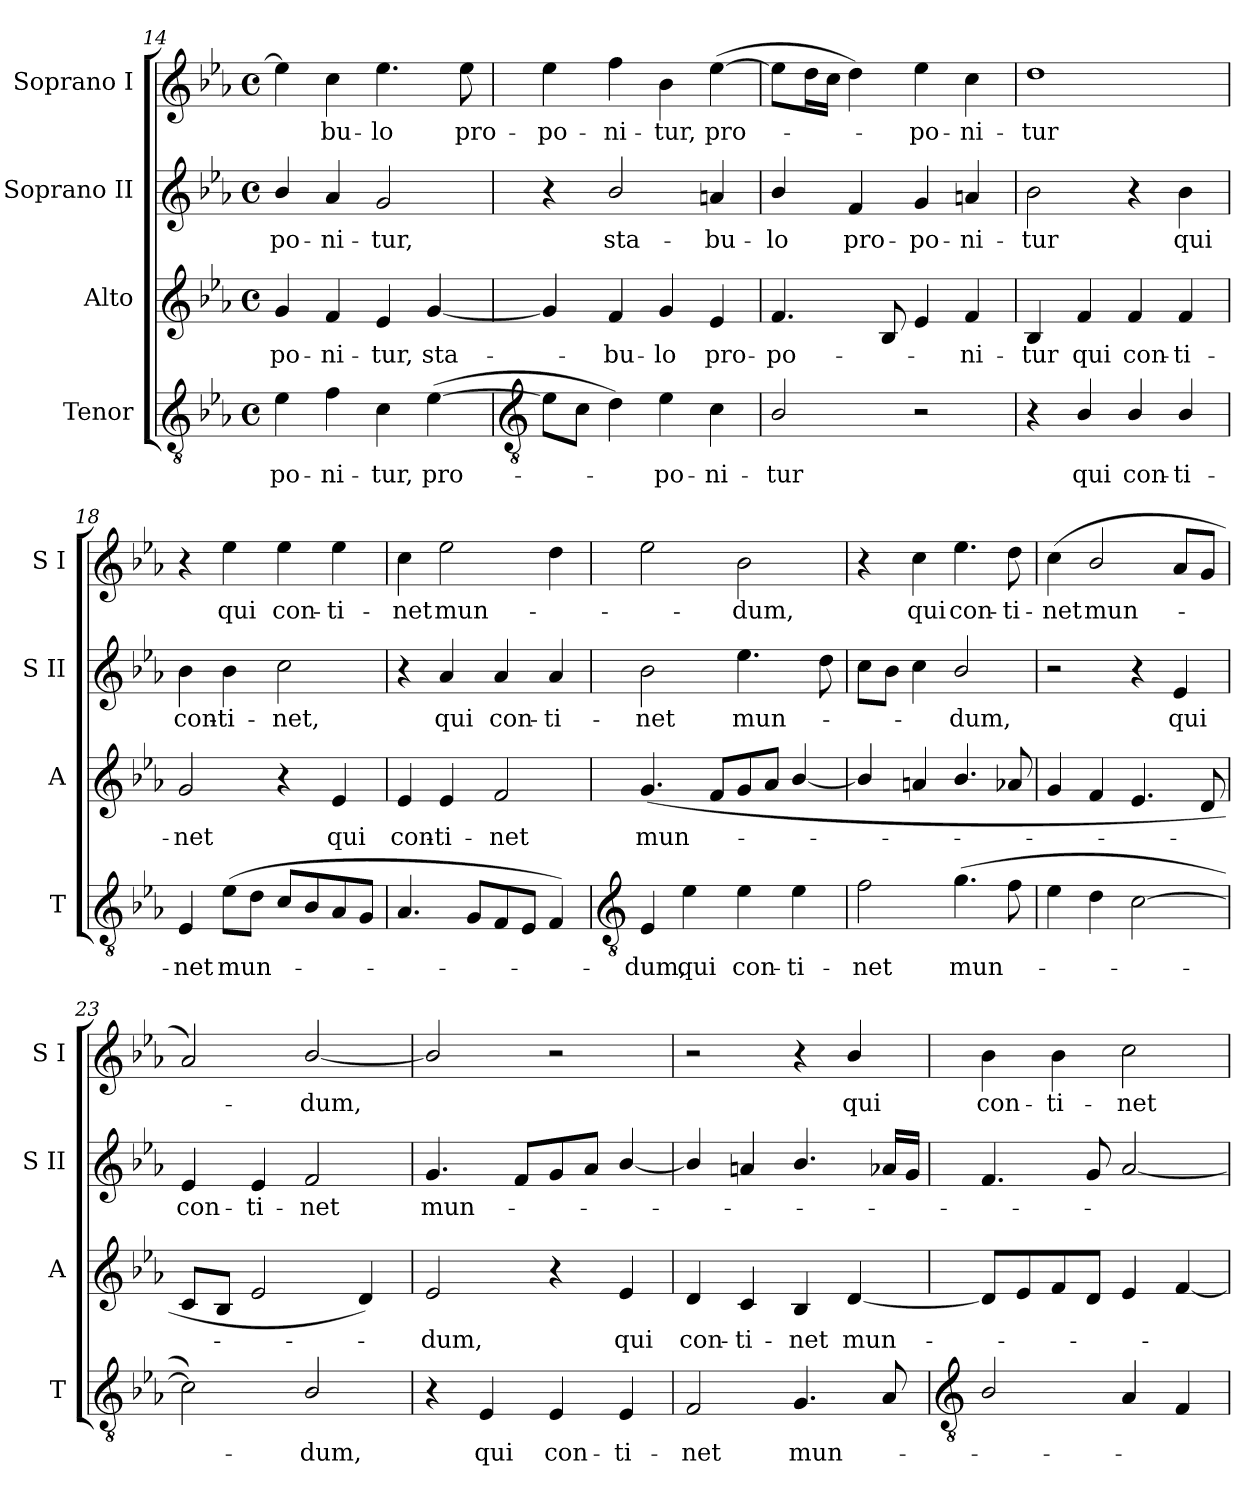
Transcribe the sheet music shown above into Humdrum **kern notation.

**kern	**text	**kern	**text	**kern	**text	**kern	**text
*part4	*part4	*part3	*part3	*part2	*part2	*part1	*part1
*staff4	*staff4	*staff3	*staff3	*staff2	*staff2	*staff1	*staff1
*I"Tenor	*	*I"Alto	*	*I"Soprano II	*	*I"Soprano I	*
*I'T	*	*I'A	*	*I'S II	*	*I'S I	*
*clefGv2	*	*clefG2	*	*clefG2	*	*clefG2	*
*k[b-e-a-]	*	*k[b-e-a-]	*	*k[b-e-a-]	*	*k[b-e-a-]	*
*E-:	*	*E-:	*	*E-:	*	*E-:	*
*M4/4	*	*M4/4	*	*M4/4	*	*M4/4	*
*met(c)	*	*met(c)	*	*met(c)	*	*met(c)	*
=14	=14	=14	=14	=14	=14	=14	=14
!	!LO:LY:b	!	!LO:LY:b	!	!LO:LY:b	!	!
4e-	-po-	4g	-po-	4b-/	-po-	4ee-]	.
!	!LO:LY:b	!	!LO:LY:b	!	!LO:LY:b	!	!LO:LY:b
4f	-ni-	4f	-ni-	4a-	-ni-	4cc	bu-
!	!LO:LY:b	!	!LO:LY:b	!	!LO:LY:b	!	!LO:LY:b
4c	-tur,	4e-	-tur,	2g	-tur,	4.ee-	-lo
!	!LO:LY:b	!	!LO:LY:b	!	!	!	!
(>[4e-	pro-	[4g	sta-	.	.	.	.
!	!	!	!	!	!	!	!LO:LY:b
.	.	.	.	.	.	8ee-	pro-
!!LO:LB:g=z
=15	=15	=15	=15	=15	=15	=15	=15
*clefGv2	*	*	*	*	*	*	*
!	!	!	!	!	!	!	!LO:LY:b
8e-L]	.	4g]	.	4r	.	4ee-	-po-
8cJ	.	.	.	.	.	.	.
!	!	!	!LO:LY:b	!	!LO:LY:b	!	!LO:LY:b
4d)	.	4f	bu-	2b-/	sta-	4ff	-ni-
!	!LO:LY:b	!	!LO:LY:b	!	!	!	!LO:LY:b
4e-	po-	4g	-lo	.	.	4b-	-tur,
!	!LO:LY:b	!	!LO:LY:b	!	!LO:LY:b	!	!LO:LY:b
4c	-ni-	4e-	pro-	4an	-bu-	(>[4ee-	pro-
=16	=16	=16	=16	=16	=16	=16	=16
!	!LO:LY:b	!	!LO:LY:b	!	!LO:LY:b	!	!
2B-/	-tur	4.f	-po-	4b-/	-lo	8ee-L]	.
.	.	.	.	.	.	16ddL	.
.	.	.	.	.	.	16ccJJ	.
!	!	!	!	!	!LO:LY:b	!	!
.	.	.	.	4f	pro-	4dd)	.
.	.	8B-	.	.	.	.	.
!	!	!	!	!	!LO:LY:b	!	!LO:LY:b
2r	.	4e-	.	4g	-po-	4ee-	po-
!	!	!	!LO:LY:b	!	!LO:LY:b	!	!LO:LY:b
.	.	4f	ni-	4an	-ni-	4cc	-ni-
=17	=17	=17	=17	=17	=17	=17	=17
!	!	!	!LO:LY:b	!	!LO:LY:b	!	!LO:LY:b
4r	.	4B-	-tur	2b-	-tur	1dd	-tur
!	!LO:LY:b	!	!LO:LY:b	!	!	!	!
4B-/	qui	4f	qui	.	.	.	.
!	!LO:LY:b	!	!LO:LY:b	!	!	!	!
4B-/	con-	4f	con-	4r	.	.	.
!	!LO:LY:b	!	!LO:LY:b	!	!LO:LY:b	!	!
4B-/	-ti-	4f	-ti-	4b-	qui	.	.
=18	=18	=18	=18	=18	=18	=18	=18
!	!LO:LY:b	!	!LO:LY:b	!	!LO:LY:b	!	!
4E-	-net	2g	-net	4b-	con-	4r	.
!	!LO:LY:b	!	!	!	!LO:LY:b	!	!LO:LY:b
(<8e-L	mun-	.	.	4b-	-ti-	4ee-	qui
8dJ	.	.	.	.	.	.	.
!	!	!	!	!	!LO:LY:b	!	!LO:LY:b
8cL	.	4r	.	2cc	-net,	4ee-	con-
8B-	.	.	.	.	.	.	.
!	!	!	!LO:LY:b	!	!	!	!LO:LY:b
8A-	.	4e-	qui	.	.	4ee-	-ti-
8GJ	.	.	.	.	.	.	.
=19	=19	=19	=19	=19	=19	=19	=19
!	!	!	!LO:LY:b	!	!	!	!LO:LY:b
4.A-	.	4e-	con-	4r	.	4cc	-net
!	!	!	!LO:LY:b	!	!LO:LY:b	!	!LO:LY:b
.	.	4e-	-ti-	4a-	qui	2ee-	mun-
8GL	.	.	.	.	.	.	.
!	!	!	!LO:LY:b	!	!LO:LY:b	!	!
8F	.	2f	-net	4a-	con-	.	.
8E-J	.	.	.	.	.	.	.
!	!	!	!	!	!LO:LY:b	!	!
4F)	.	.	.	4a-	-ti-	4dd	.
!!LO:LB:g=z
=20	=20	=20	=20	=20	=20	=20	=20
*clefGv2	*	*	*	*	*	*	*
!	!LO:LY:b	!	!LO:LY:b	!	!LO:LY:b	!	!
4E-	dum,	(<4.g	mun-	2b-	-net	2ee-	.
!	!LO:LY:b	!	!	!	!	!	!
4e-	qui	.	.	.	.	.	.
.	.	8fL	.	.	.	.	.
!	!LO:LY:b	!	!	!	!LO:LY:b	!	!LO:LY:b
4e-	con-	8g	.	4.ee-	mun-	2b-	dum,
.	.	8a-J	.	.	.	.	.
!	!LO:LY:b	!	!	!	!	!	!
4e-	-ti-	[4b-/	.	.	.	.	.
.	.	.	.	8dd	.	.	.
=21	=21	=21	=21	=21	=21	=21	=21
!	!LO:LY:b	!	!	!	!	!	!
2f	-net	4b-/]	.	8ccL	.	4r	.
.	.	.	.	8b-J	.	.	.
!	!	!	!	!	!	!	!LO:LY:b
.	.	4an	.	4cc	.	4cc	qui
!	!LO:LY:b	!	!	!	!LO:LY:b	!	!LO:LY:b
(>4.g	mun-	4.b-/	.	2b-/	dum,	4.ee-	con-
!	!	!	!	!	!	!	!LO:LY:b
8f	.	8a-X	.	.	.	8dd	-ti-
=22	=22	=22	=22	=22	=22	=22	=22
!	!	!	!	!	!	!	!LO:LY:b
4e-	.	4g	.	2r	.	(<4cc	-net
!	!	!	!	!	!	!	!LO:LY:b
4d	.	4f	.	.	.	2b-/	mun-
[2c	.	4.e-	.	4r	.	.	.
!	!	!	!	!	!LO:LY:b	!	!
.	.	.	.	4e-	qui	8a-L	.
.	.	8d	.	.	.	8gJ	.
=23	=23	=23	=23	=23	=23	=23	=23
!	!	!	!	!	!LO:LY:b	!	!
2c])	.	8cL	.	4e-	con-	2a-)	.
.	.	8B-J	.	.	.	.	.
!	!	!	!	!	!LO:LY:b	!	!
.	.	2e-	.	4e-	-ti-	.	.
!	!LO:LY:b	!	!	!	!LO:LY:b	!	!LO:LY:b
2B-/	dum,	.	.	2f	-net	[2b-/	dum,
.	.	4d)	.	.	.	.	.
=24	=24	=24	=24	=24	=24	=24	=24
!	!	!	!LO:LY:b	!	!LO:LY:b	!	!
4r	.	2e-	dum,	4.g	mun-	2b-/]	.
!	!LO:LY:b	!	!	!	!	!	!
4E-	qui	.	.	.	.	.	.
.	.	.	.	8fL	.	.	.
!	!LO:LY:b	!	!	!	!	!	!
4E-	con-	4r	.	8g	.	2r	.
.	.	.	.	8a-J	.	.	.
!	!LO:LY:b	!	!LO:LY:b	!	!	!	!
4E-	-ti-	4e-	qui	[4b-/	.	.	.
=25	=25	=25	=25	=25	=25	=25	=25
!	!LO:LY:b	!	!LO:LY:b	!	!	!	!
2F	-net	4d	con-	4b-/]	.	2r	.
!	!	!	!LO:LY:b	!	!	!	!
.	.	4c	-ti-	4an	.	.	.
!	!LO:LY:b	!	!LO:LY:b	!	!	!	!
4.G	mun-	4B-	-net	4.b-/	.	4r	.
!	!	!	!LO:LY:b	!	!	!	!LO:LY:b
.	.	[4d	mun-	.	.	4b-/	qui
8A-	.	.	.	16a-XLL	.	.	.
.	.	.	.	16gJJ	.	.	.
!!LO:LB:g=z
=26	=26	=26	=26	=26	=26	=26	=26
*clefGv2	*	*	*	*	*	*	*
!	!	!	!	!	!	!	!LO:LY:b
2B-/	.	8dL]	.	4.f	.	4b-	con-
.	.	8e-	.	.	.	.	.
!	!	!	!	!	!	!	!LO:LY:b
.	.	8f	.	.	.	4b-	-ti-
.	.	8dJ	.	8g	.	.	.
!	!	!	!	!	!	!	!LO:LY:b
4A-	.	4e-	.	[2a-	.	2cc	-net
4F	.	[4f	.	.	.	.	.
=	=	=	=	=	=	=	=
*-	*-	*-	*-	*-	*-	*-	*-
